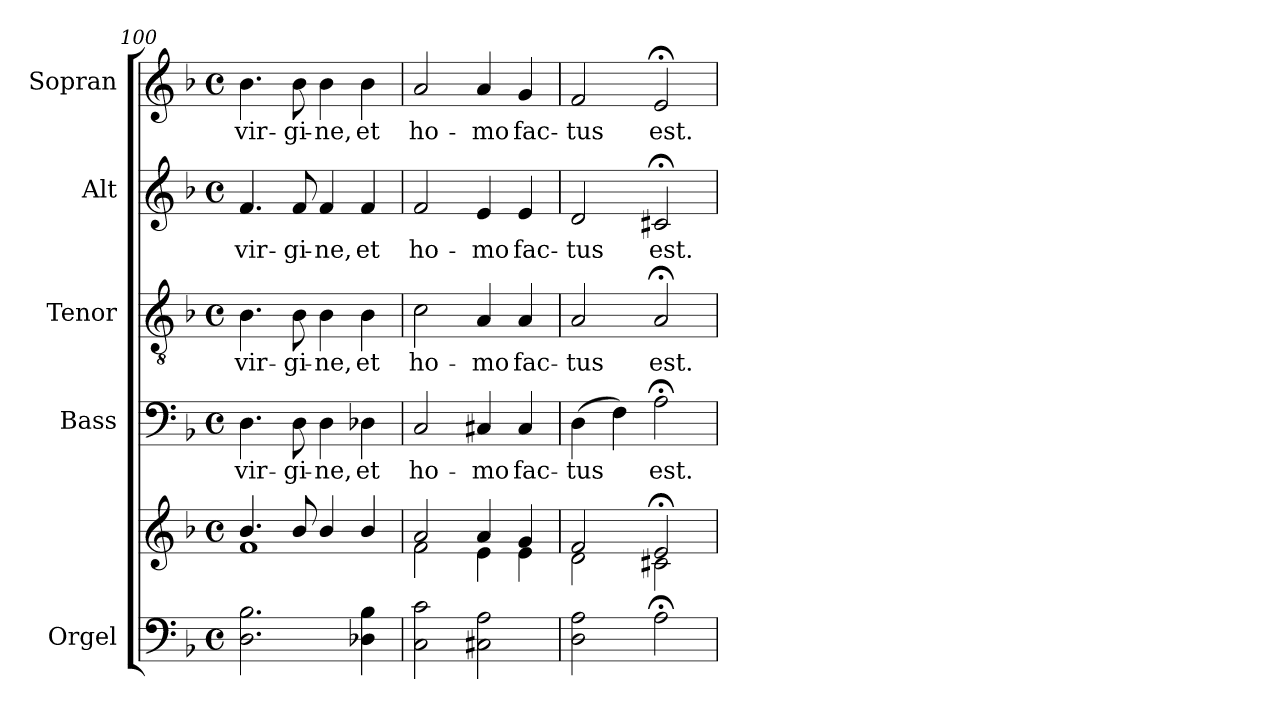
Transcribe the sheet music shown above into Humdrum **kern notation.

**kern	**kern	**kern	**text	**kern	**text	**kern	**text	**kern	**text
*part5	*part5	*part4	*part4	*part3	*part3	*part2	*part2	*part1	*part1
*staff6	*staff5	*staff4	*staff4	*staff3	*staff3	*staff2	*staff2	*staff1	*staff1
*I"Orgel	*	*I"Bass	*	*I"Tenor	*	*I"Alt	*	*I"Sopran	*
*I'Org.	*	*I'B.	*	*I'T.	*	*I'A.	*	*I'S.	*
!!LO:LB:g=z
*clefF4	*clefG2	*clefF4	*	*clefGv2	*	*clefG2	*	*clefG2	*
*k[b-]	*k[b-]	*k[b-]	*	*k[b-]	*	*k[b-]	*	*k[b-]	*
*F:	*F:	*F:	*	*F:	*	*F:	*	*F:	*
*M4/4	*M4/4	*M4/4	*	*M4/4	*	*M4/4	*	*M4/4	*
*met(c)	*met(c)	*met(c)	*	*met(c)	*	*met(c)	*	*met(c)	*
=100	=100	=100	=100	=100	=100	=100	=100	=100	=100
*	*^	*	*	*	*	*	*	*	*
!	!	!	!	!LO:LY:b	!	!LO:LY:b	!	!LO:LY:b	!	!LO:LY:b
2.D\ 2.B-\	4.b-/	1f	4.D\	vir-	4.B-\	vir-	4.f/	vir-	4.b-\	vir-
!	!	!	!	!LO:LY:b	!	!LO:LY:b	!	!LO:LY:b	!	!LO:LY:b
.	8b-/	.	8D\	-gi-	8B-\	-gi-	8f/	-gi-	8b-\	-gi-
!	!	!	!	!LO:LY:b	!	!LO:LY:b	!	!LO:LY:b	!	!LO:LY:b
.	4b-/	.	4D\	-ne,	4B-\	-ne,	4f/	-ne,	4b-\	-ne,
!	!	!	!	!LO:LY:b	!	!LO:LY:b	!	!LO:LY:b	!	!LO:LY:b
4D-X\ 4B-\	4b-/	.	4D-X\	et	4B-\	et	4f/	et	4b-\	et
=101	=101	=101	=101	=101	=101	=101	=101	=101	=101	=101
!	!	!	!	!LO:LY:b	!	!LO:LY:b	!	!LO:LY:b	!	!LO:LY:b
2C\ 2c\	2a/	2f\	2C/	ho-	2c\	ho-	2f/	ho-	2a/	ho-
!	!	!	!	!LO:LY:b	!	!LO:LY:b	!	!LO:LY:b	!	!LO:LY:b
2C#X\ 2A\	4a/	4e\	4C#X/	-mo	4A/	-mo	4e/	-mo	4a/	-mo
!	!	!	!	!LO:LY:b	!	!LO:LY:b	!	!LO:LY:b	!	!LO:LY:b
.	4g/	4e\	4C#/	fac-	4A/	fac-	4e/	fac-	4g/	fac-
=102	=102	=102	=102	=102	=102	=102	=102	=102	=102	=102
!	!	!	!	!LO:LY:b	!	!LO:LY:b	!	!LO:LY:b	!	!LO:LY:b
2D\ 2A\	2f/	2d\	(>4D\	-tus	2A/	-tus	2d/	-tus	2f/	-tus
.	.	.	4F\)	.	.	.	.	.	.	.
!	!	!	!	!LO:LY:b	!	!LO:LY:b	!	!LO:LY:b	!	!LO:LY:b
2A;<\	2e;</	2c#X\	2A;<\	est.	2A;</	est.	2c#X;</	est.	2e;</	est.
*	*v	*v	*	*	*	*	*	*	*	*
=	=	=	=	=	=	=	=	=	=
*-	*-	*-	*-	*-	*-	*-	*-	*-	*-
